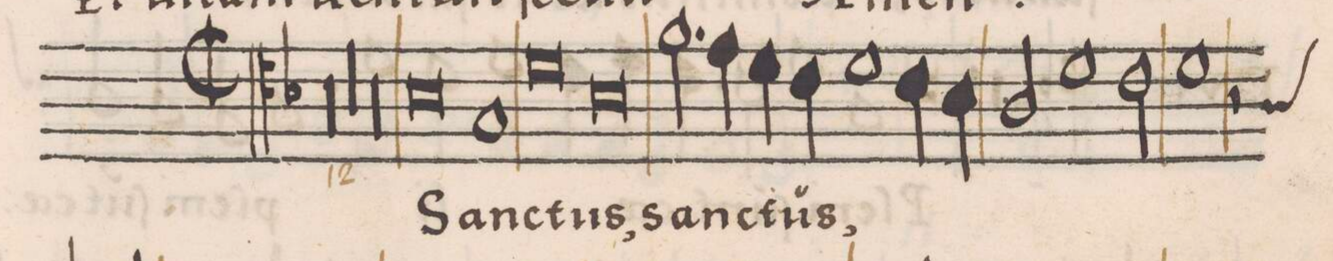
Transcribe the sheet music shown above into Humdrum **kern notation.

**kern	**text	**text
*I"BASSVS	*	*
*clefC4	*	*
*k[b-]	*	*
*met(C|)	*	*
*M2/1	*	*
00r	.	.
=2-	=2-	=2-
=3-	=3-	=3-
00r	.	.
=4-	=4-	=4-
=5-	=5-	=5-
00r	.	.
=6-	=6-	=6-
=7-	=7-	=7-
0B-	San	.
=8	=8	=8
1G	.	.
0d	ctus,	.
=9-	=9-	=9-
0B-	.	.
=10-	=10-	=10-
2.f\	san-	.
4e\	.	.
=11-	=11-	=11-
4d\	-ctus,	.
4c\	.	.
1d	.	.
4c\	.	.
4B-\	.	.
=12	=12	=12
2A/	.	.
1d	.	.
2c\	.	.
=13	=13	=13
1d	.	.
2r	.	.
*custos:A	*	*
*-	*-	*-
